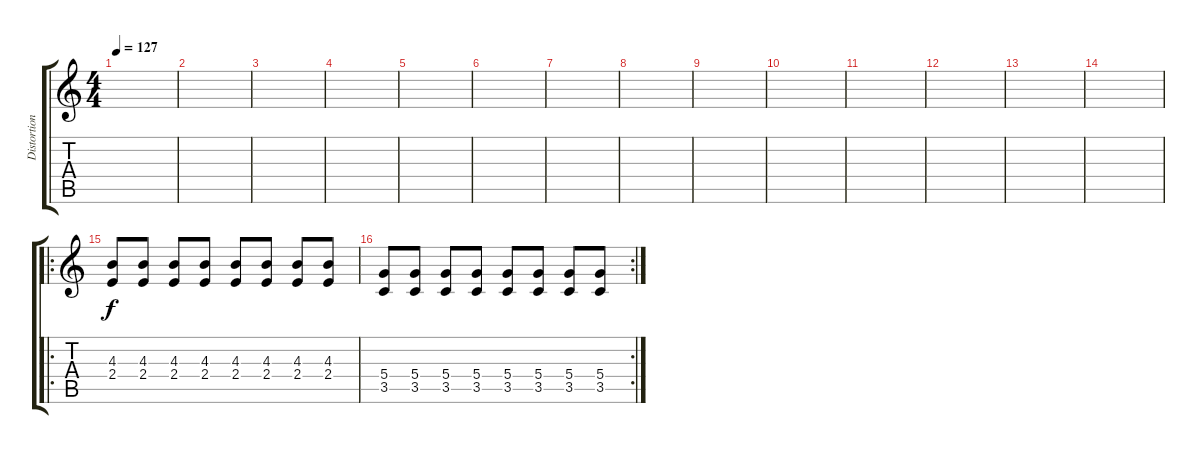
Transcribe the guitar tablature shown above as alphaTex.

\track ("Distortion L" "Distortion") {instrument distortionguitar}
\staff {score tabs}
\tuning (E4 B3 G3 D3 A2 E2) {hide}
\ts (4 4)
\tempo 127
\clef g2
\ks c
|
|
|
|
|
|
|
|
|
|
|
|
|
|
\ro
(4.3 2.4).8{instrument electricguitarmuted} (4.3 2.4).8 (4.3 2.4).8 (4.3 2.4).8 (4.3 2.4).8 (4.3 2.4).8 (4.3 2.4).8 (4.3 2.4).8 |
\rc 2
(5.4 3.5).8 (5.4 3.5).8 (5.4 3.5).8 (5.4 3.5).8 (5.4 3.5).8 (5.4 3.5).8 (5.4 3.5).8 (5.4 3.5).8
